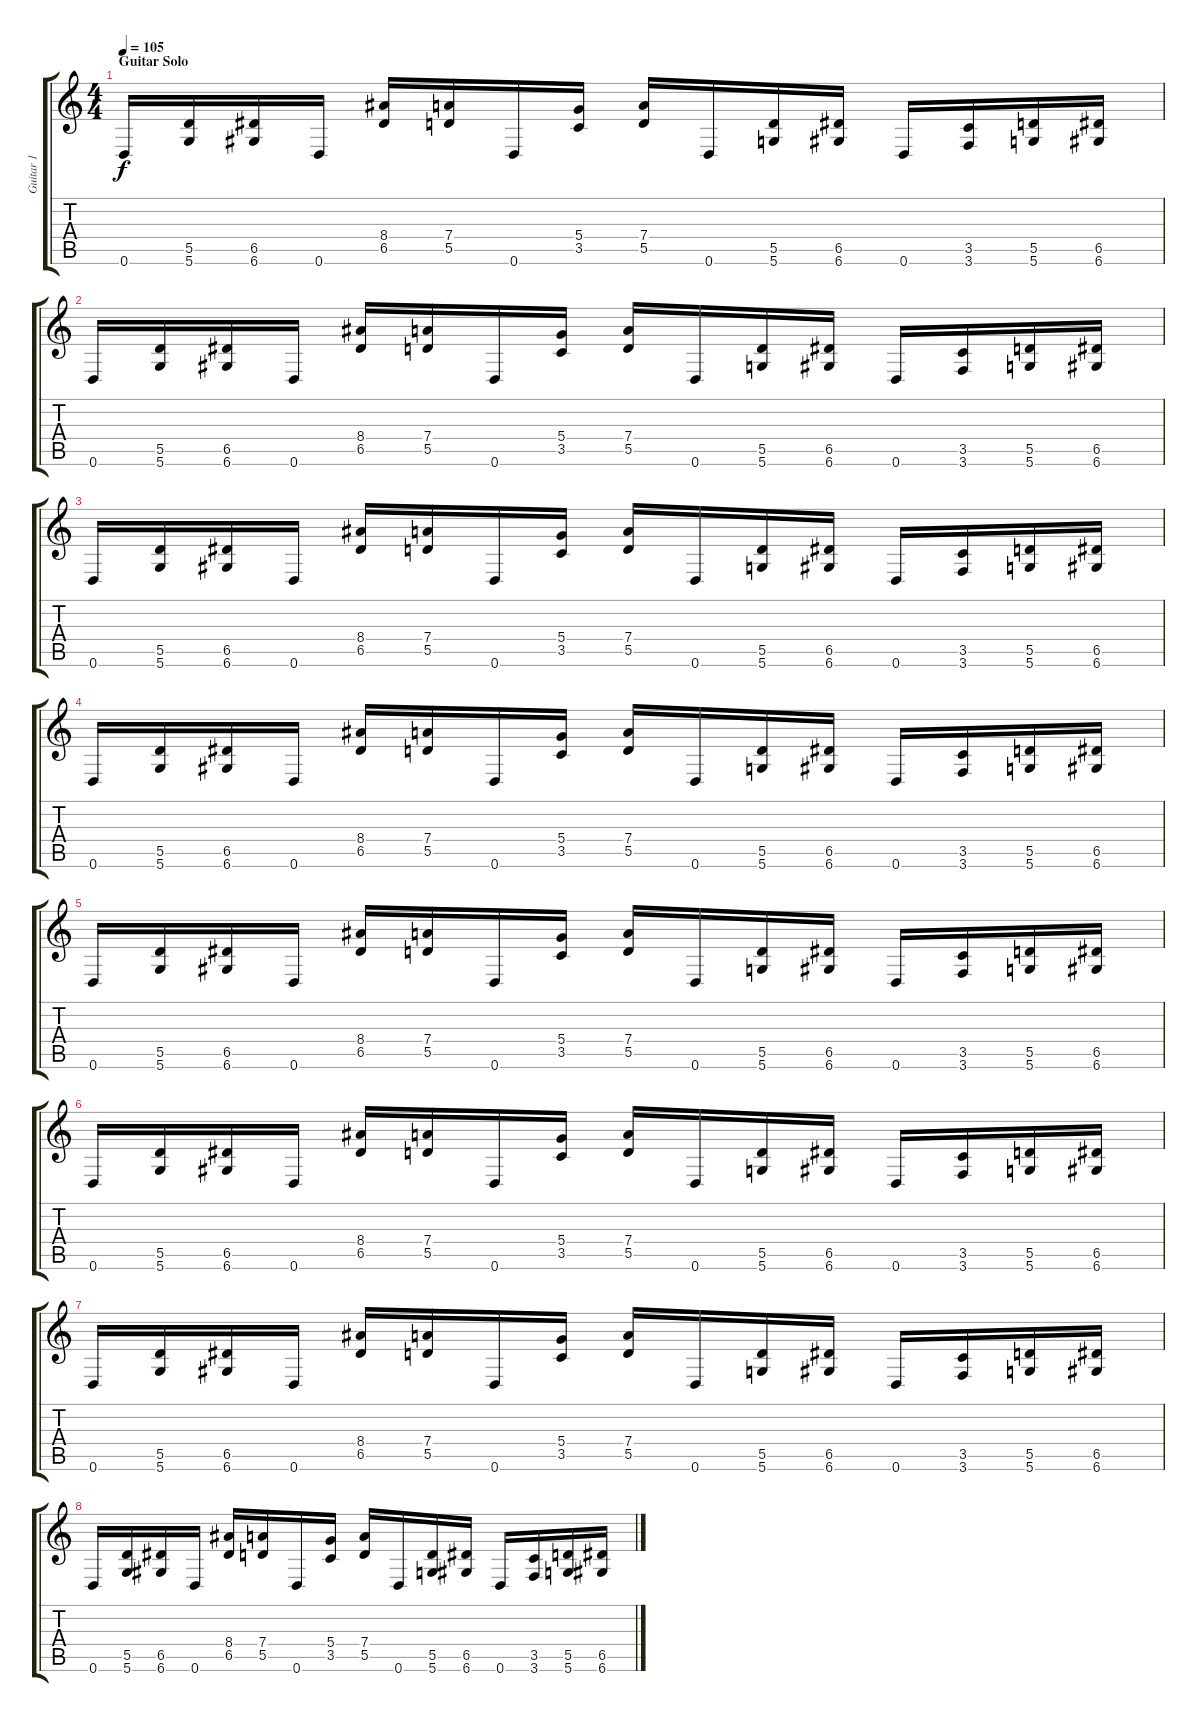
\track ("Guitar 1" "Guitar 1") {instrument distortionguitar}
\staff {score tabs}
\tuning (E4 B3 G3 D3 A2 D2) {hide}
\ts (4 4)
\section ("" "Guitar Solo")
\tempo 105
\clef g2
\ks c
0.6.16{dy f} (5.5 5.6).16 (6.5 6.6).16 0.6.16 (8.4 6.5).16 (7.4 5.5).16 0.6.16 (5.4 3.5).16 (7.4 5.5).16 0.6.16 (5.5 5.6).16 (6.5 6.6).16 0.6.16 (3.5 3.6).16 (5.5 5.6).16 (6.5 6.6).16 |
0.6.16 (5.5 5.6).16 (6.5 6.6).16 0.6.16 (8.4 6.5).16 (7.4 5.5).16 0.6.16 (5.4 3.5).16 (7.4 5.5).16 0.6.16 (5.5 5.6).16 (6.5 6.6).16 0.6.16 (3.5 3.6).16 (5.5 5.6).16 (6.5 6.6).16 |
0.6.16 (5.5 5.6).16 (6.5 6.6).16 0.6.16 (8.4 6.5).16 (7.4 5.5).16 0.6.16 (5.4 3.5).16 (7.4 5.5).16 0.6.16 (5.5 5.6).16 (6.5 6.6).16 0.6.16 (3.5 3.6).16 (5.5 5.6).16 (6.5 6.6).16 |
0.6.16 (5.5 5.6).16 (6.5 6.6).16 0.6.16 (8.4 6.5).16 (7.4 5.5).16 0.6.16 (5.4 3.5).16 (7.4 5.5).16 0.6.16 (5.5 5.6).16 (6.5 6.6).16 0.6.16 (3.5 3.6).16 (5.5 5.6).16 (6.5 6.6).16 |
0.6.16 (5.5 5.6).16 (6.5 6.6).16 0.6.16 (8.4 6.5).16 (7.4 5.5).16 0.6.16 (5.4 3.5).16 (7.4 5.5).16 0.6.16 (5.5 5.6).16 (6.5 6.6).16 0.6.16 (3.5 3.6).16 (5.5 5.6).16 (6.5 6.6).16 |
0.6.16 (5.5 5.6).16 (6.5 6.6).16 0.6.16 (8.4 6.5).16 (7.4 5.5).16 0.6.16 (5.4 3.5).16 (7.4 5.5).16 0.6.16 (5.5 5.6).16 (6.5 6.6).16 0.6.16 (3.5 3.6).16 (5.5 5.6).16 (6.5 6.6).16 |
0.6.16 (5.5 5.6).16 (6.5 6.6).16 0.6.16 (8.4 6.5).16 (7.4 5.5).16 0.6.16 (5.4 3.5).16 (7.4 5.5).16 0.6.16 (5.5 5.6).16 (6.5 6.6).16 0.6.16 (3.5 3.6).16 (5.5 5.6).16 (6.5 6.6).16 |
0.6.16 (5.5 5.6).16 (6.5 6.6).16 0.6.16 (8.4 6.5).16 (7.4 5.5).16 0.6.16 (5.4 3.5).16 (7.4 5.5).16 0.6.16 (5.5 5.6).16 (6.5 6.6).16 0.6.16 (3.5 3.6).16 (5.5 5.6).16 (6.5 6.6).16
